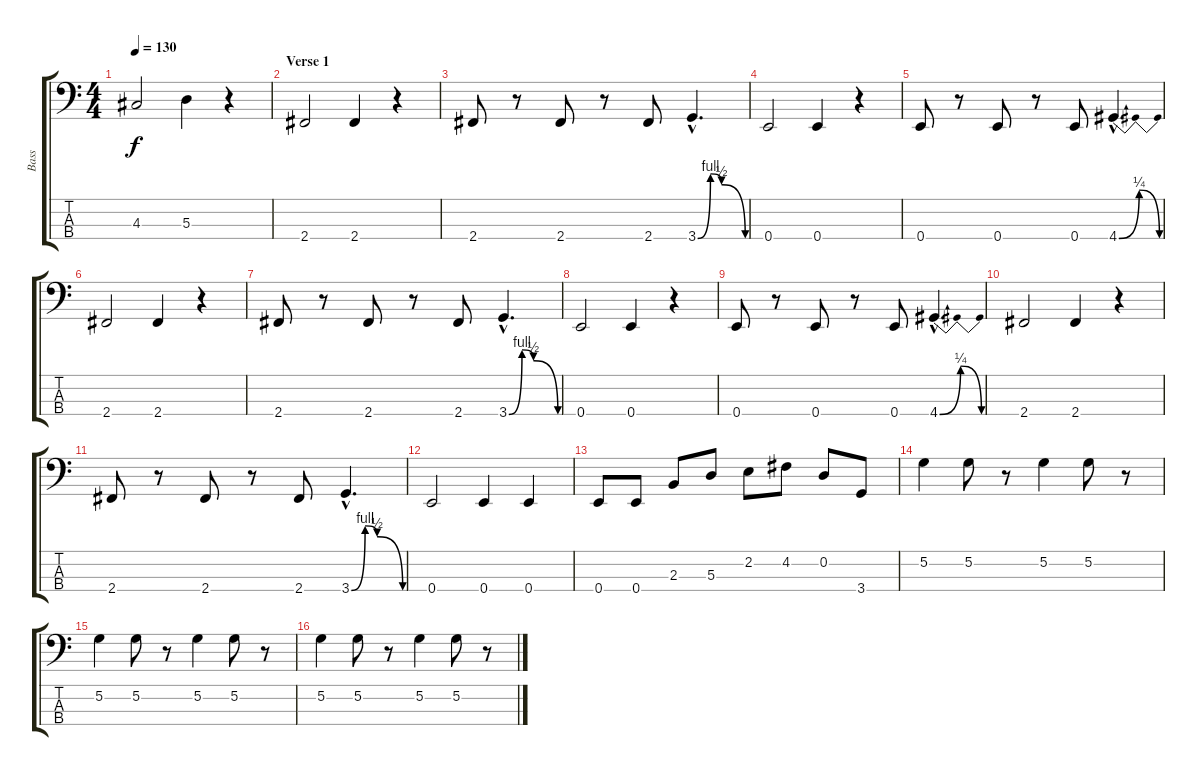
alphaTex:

\track ("Bass" "Bass") {instrument electricbasspick}
\staff {score tabs}
\tuning (G2 D2 A1 E1) {hide}
\ts (4 4)
\tempo 130
\clef f4
\ks c
4.3.2{dy f} 5.3.4 r.4 |
\section ("" "Verse 1")
2.4.2 2.4.4 r.4 |
2.4.8 r.8 2.4.8 r.8 2.4.8 3.4{be (custom 0 0 16 4 30 2 60 0) hac}.4{d} |
0.4.2 0.4.4 r.4 |
0.4.8 r.8 0.4.8 r.8 0.4.8 4.4{be (bendrelease 0 0 16 1 16 1 60 0) hac}.4{d} |
2.4.2 2.4.4 r.4 |
2.4.8 r.8 2.4.8 r.8 2.4.8 3.4{be (custom 0 0 16 4 30 2 60 0) hac}.4{d} |
0.4.2 0.4.4 r.4 |
0.4.8 r.8 0.4.8 r.8 0.4.8 4.4{be (bendrelease 0 0 16 1 16 1 60 0) hac}.4{d} |
2.4.2 2.4.4 r.4 |
2.4.8 r.8 2.4.8 r.8 2.4.8 3.4{be (custom 0 0 16 4 30 2 60 0) hac}.4{d} |
0.4.2 0.4.4 0.4.4 |
0.4.8 0.4.8 2.3.8 5.3.8 2.2.8 4.2.8 0.2.8 3.4.8 |
5.2.4 5.2.8 r.8 5.2.4 5.2.8 r.8 |
5.2.4 5.2.8 r.8 5.2.4 5.2.8 r.8 |
5.2.4 5.2.8 r.8 5.2.4 5.2.8 r.8
